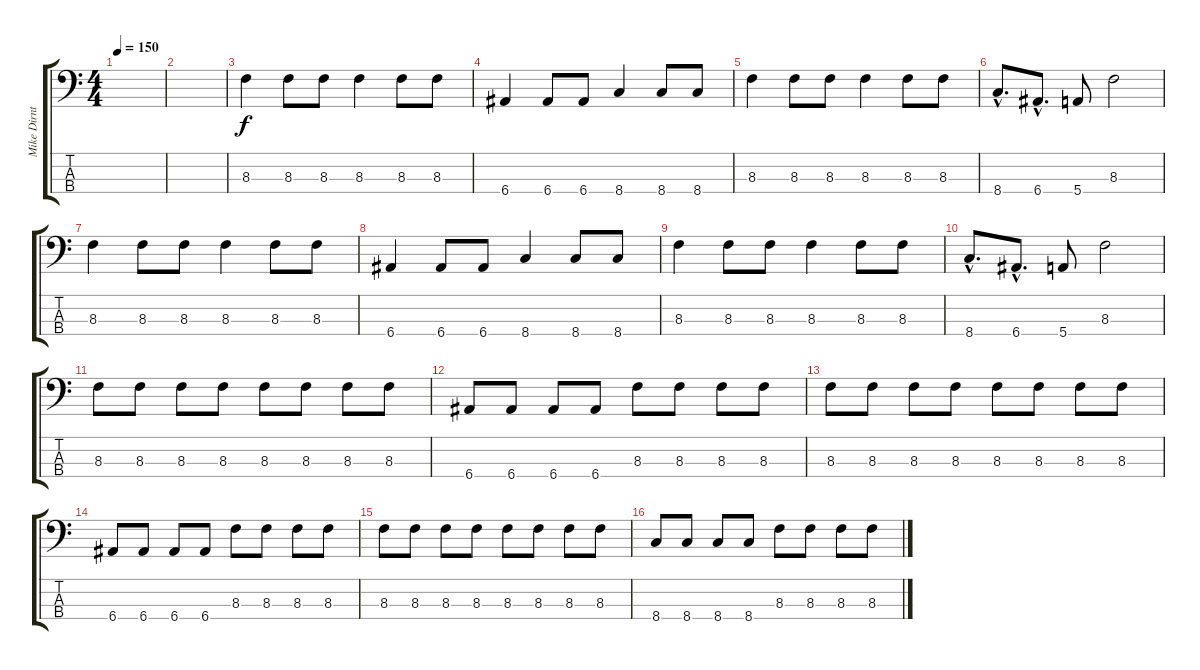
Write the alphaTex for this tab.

\track ("Mike Dirnt Bass" "Mike Dirnt") {instrument electricbasspick}
\staff {score tabs}
\tuning (G2 D2 A1 E1) {hide}
\ts (4 4)
\tempo 150
\clef f4
\ks c
|
|
8.3.4 8.3.8 8.3.8 8.3.4 8.3.8 8.3.8 |
6.4.4 6.4.8 6.4.8 8.4.4 8.4.8 8.4.8 |
8.3.4 8.3.8 8.3.8 8.3.4 8.3.8 8.3.8 |
8.4{hac}.8{d} 6.4{hac}.8{d} 5.4.8 8.3.2 |
8.3.4 8.3.8 8.3.8 8.3.4 8.3.8 8.3.8 |
6.4.4 6.4.8 6.4.8 8.4.4 8.4.8 8.4.8 |
8.3.4 8.3.8 8.3.8 8.3.4 8.3.8 8.3.8 |
8.4{hac}.8{d} 6.4{hac}.8{d} 5.4.8 8.3.2 |
8.3.8 8.3.8 8.3.8 8.3.8 8.3.8 8.3.8 8.3.8 8.3.8 |
6.4.8 6.4.8 6.4.8 6.4.8 8.3.8 8.3.8 8.3.8 8.3.8 |
8.3.8 8.3.8 8.3.8 8.3.8 8.3.8 8.3.8 8.3.8 8.3.8 |
6.4.8 6.4.8 6.4.8 6.4.8 8.3.8 8.3.8 8.3.8 8.3.8 |
8.3.8 8.3.8 8.3.8 8.3.8 8.3.8 8.3.8 8.3.8 8.3.8 |
8.4.8 8.4.8 8.4.8 8.4.8 8.3.8 8.3.8 8.3.8 8.3.8
